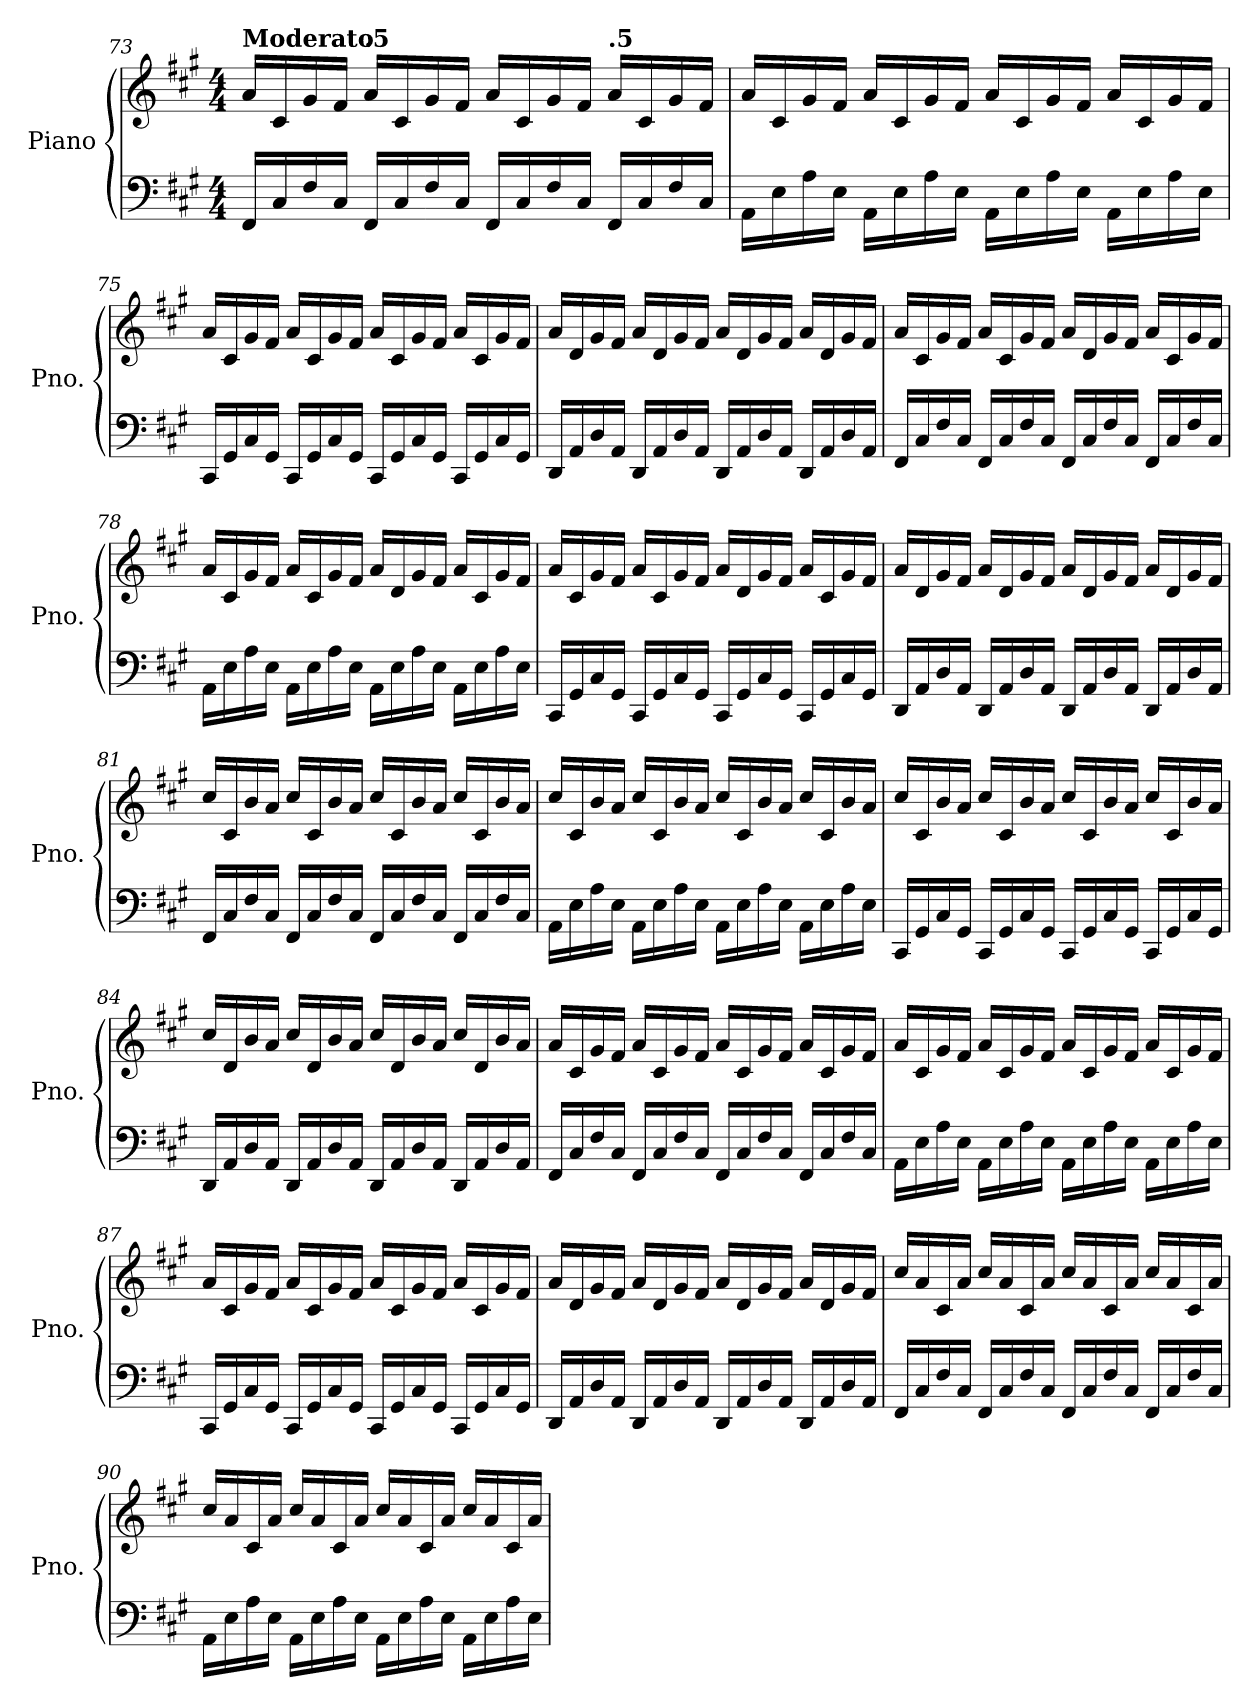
**kern	**kern
*part1	*part1
*staff2	*staff1
*I"Piano	*
*I'Pno.	*
!!LO:LB:g=z
*clefF4	*clefG2
*k[f#c#g#]	*k[f#c#g#]
*M4/4	*M4/4
*MM85	*MM85
=73	=73
!	!LO:TX:a:B:t=Moderato
16FF#/LL	16a/LL
16C#/	16c#/
16F#/	16g#/
16C#/JJ	16f#/JJ
*	*MM87
!	!LO:TX:a:B:t=.5
16FF#/LL	16a/LL
16C#/	16c#/
16F#/	16g#/
16C#/JJ	16f#/JJ
*	*MM90
16FF#/LL	16a/LL
16C#/	16c#/
16F#/	16g#/
16C#/JJ	16f#/JJ
*	*MM92
!	!LO:TX:a:B:t=.5
16FF#/LL	16a/LL
16C#/	16c#/
16F#/	16g#/
16C#/JJ	16f#/JJ
=74	=74
*	*MM95
16AA\LL	16a/LL
16E\	16c#/
16A\	16g#/
16E\JJ	16f#/JJ
16AA\LL	16a/LL
16E\	16c#/
16A\	16g#/
16E\JJ	16f#/JJ
16AA\LL	16a/LL
16E\	16c#/
16A\	16g#/
16E\JJ	16f#/JJ
16AA\LL	16a/LL
16E\	16c#/
16A\	16g#/
16E\JJ	16f#/JJ
=75	=75
16CC#/LL	16a/LL
16GG#/	16c#/
16C#/	16g#/
16GG#/JJ	16f#/JJ
16CC#/LL	16a/LL
16GG#/	16c#/
16C#/	16g#/
16GG#/JJ	16f#/JJ
16CC#/LL	16a/LL
16GG#/	16c#/
16C#/	16g#/
16GG#/JJ	16f#/JJ
16CC#/LL	16a/LL
16GG#/	16c#/
16C#/	16g#/
16GG#/JJ	16f#/JJ
!!LO:LB:g=z
=76	=76
16DD/LL	16a/LL
16AA/	16d/
16D/	16g#/
16AA/JJ	16f#/JJ
16DD/LL	16a/LL
16AA/	16d/
16D/	16g#/
16AA/JJ	16f#/JJ
16DD/LL	16a/LL
16AA/	16d/
16D/	16g#/
16AA/JJ	16f#/JJ
16DD/LL	16a/LL
16AA/	16d/
16D/	16g#/
16AA/JJ	16f#/JJ
=77	=77
16FF#/LL	16a/LL
16C#/	16c#/
16F#/	16g#/
16C#/JJ	16f#/JJ
16FF#/LL	16a/LL
16C#/	16c#/
16F#/	16g#/
16C#/JJ	16f#/JJ
16FF#/LL	16a/LL
16C#/	16d/
16F#/	16g#/
16C#/JJ	16f#/JJ
16FF#/LL	16a/LL
16C#/	16c#/
16F#/	16g#/
16C#/JJ	16f#/JJ
=78	=78
16AA\LL	16a/LL
16E\	16c#/
16A\	16g#/
16E\JJ	16f#/JJ
16AA\LL	16a/LL
16E\	16c#/
16A\	16g#/
16E\JJ	16f#/JJ
16AA\LL	16a/LL
16E\	16d/
16A\	16g#/
16E\JJ	16f#/JJ
16AA\LL	16a/LL
16E\	16c#/
16A\	16g#/
16E\JJ	16f#/JJ
!!LO:LB:g=z
=79	=79
16CC#/LL	16a/LL
16GG#/	16c#/
16C#/	16g#/
16GG#/JJ	16f#/JJ
16CC#/LL	16a/LL
16GG#/	16c#/
16C#/	16g#/
16GG#/JJ	16f#/JJ
16CC#/LL	16a/LL
16GG#/	16d/
16C#/	16g#/
16GG#/JJ	16f#/JJ
16CC#/LL	16a/LL
16GG#/	16c#/
16C#/	16g#/
16GG#/JJ	16f#/JJ
=80	=80
16DD/LL	16a/LL
16AA/	16d/
16D/	16g#/
16AA/JJ	16f#/JJ
16DD/LL	16a/LL
16AA/	16d/
16D/	16g#/
16AA/JJ	16f#/JJ
16DD/LL	16a/LL
16AA/	16d/
16D/	16g#/
16AA/JJ	16f#/JJ
16DD/LL	16a/LL
16AA/	16d/
16D/	16g#/
16AA/JJ	16f#/JJ
=81	=81
16FF#/LL	16cc#/LL
16C#/	16c#/
16F#/	16b/
16C#/JJ	16a/JJ
16FF#/LL	16cc#/LL
16C#/	16c#/
16F#/	16b/
16C#/JJ	16a/JJ
16FF#/LL	16cc#/LL
16C#/	16c#/
16F#/	16b/
16C#/JJ	16a/JJ
16FF#/LL	16cc#/LL
16C#/	16c#/
16F#/	16b/
16C#/JJ	16a/JJ
!!LO:LB:g=z
=82	=82
16AA\LL	16cc#/LL
16E\	16c#/
16A\	16b/
16E\JJ	16a/JJ
16AA\LL	16cc#/LL
16E\	16c#/
16A\	16b/
16E\JJ	16a/JJ
16AA\LL	16cc#/LL
16E\	16c#/
16A\	16b/
16E\JJ	16a/JJ
16AA\LL	16cc#/LL
16E\	16c#/
16A\	16b/
16E\JJ	16a/JJ
=83	=83
16CC#/LL	16cc#/LL
16GG#/	16c#/
16C#/	16b/
16GG#/JJ	16a/JJ
16CC#/LL	16cc#/LL
16GG#/	16c#/
16C#/	16b/
16GG#/JJ	16a/JJ
16CC#/LL	16cc#/LL
16GG#/	16c#/
16C#/	16b/
16GG#/JJ	16a/JJ
16CC#/LL	16cc#/LL
16GG#/	16c#/
16C#/	16b/
16GG#/JJ	16a/JJ
=84	=84
16DD/LL	16cc#/LL
16AA/	16d/
16D/	16b/
16AA/JJ	16a/JJ
16DD/LL	16cc#/LL
16AA/	16d/
16D/	16b/
16AA/JJ	16a/JJ
16DD/LL	16cc#/LL
16AA/	16d/
16D/	16b/
16AA/JJ	16a/JJ
16DD/LL	16cc#/LL
16AA/	16d/
16D/	16b/
16AA/JJ	16a/JJ
!!LO:PB:g=z
=85	=85
16FF#/LL	16a/LL
16C#/	16c#/
16F#/	16g#/
16C#/JJ	16f#/JJ
16FF#/LL	16a/LL
16C#/	16c#/
16F#/	16g#/
16C#/JJ	16f#/JJ
16FF#/LL	16a/LL
16C#/	16c#/
16F#/	16g#/
16C#/JJ	16f#/JJ
16FF#/LL	16a/LL
16C#/	16c#/
16F#/	16g#/
16C#/JJ	16f#/JJ
=86	=86
16AA\LL	16a/LL
16E\	16c#/
16A\	16g#/
16E\JJ	16f#/JJ
16AA\LL	16a/LL
16E\	16c#/
16A\	16g#/
16E\JJ	16f#/JJ
16AA\LL	16a/LL
16E\	16c#/
16A\	16g#/
16E\JJ	16f#/JJ
16AA\LL	16a/LL
16E\	16c#/
16A\	16g#/
16E\JJ	16f#/JJ
=87	=87
16CC#/LL	16a/LL
16GG#/	16c#/
16C#/	16g#/
16GG#/JJ	16f#/JJ
16CC#/LL	16a/LL
16GG#/	16c#/
16C#/	16g#/
16GG#/JJ	16f#/JJ
16CC#/LL	16a/LL
16GG#/	16c#/
16C#/	16g#/
16GG#/JJ	16f#/JJ
16CC#/LL	16a/LL
16GG#/	16c#/
16C#/	16g#/
16GG#/JJ	16f#/JJ
!!LO:LB:g=z
=88	=88
16DD/LL	16a/LL
16AA/	16d/
16D/	16g#/
16AA/JJ	16f#/JJ
16DD/LL	16a/LL
16AA/	16d/
16D/	16g#/
16AA/JJ	16f#/JJ
16DD/LL	16a/LL
16AA/	16d/
16D/	16g#/
16AA/JJ	16f#/JJ
16DD/LL	16a/LL
16AA/	16d/
16D/	16g#/
16AA/JJ	16f#/JJ
=89	=89
16FF#/LL	16cc#/LL
16C#/	16a/
16F#/	16c#/
16C#/JJ	16a/JJ
16FF#/LL	16cc#/LL
16C#/	16a/
16F#/	16c#/
16C#/JJ	16a/JJ
16FF#/LL	16cc#/LL
16C#/	16a/
16F#/	16c#/
16C#/JJ	16a/JJ
16FF#/LL	16cc#/LL
16C#/	16a/
16F#/	16c#/
16C#/JJ	16a/JJ
=90	=90
16AA\LL	16cc#/LL
16E\	16a/
16A\	16c#/
16E\JJ	16a/JJ
16AA\LL	16cc#/LL
16E\	16a/
16A\	16c#/
16E\JJ	16a/JJ
16AA\LL	16cc#/LL
16E\	16a/
16A\	16c#/
16E\JJ	16a/JJ
16AA\LL	16cc#/LL
16E\	16a/
16A\	16c#/
16E\JJ	16a/JJ
=	=
*-	*-
